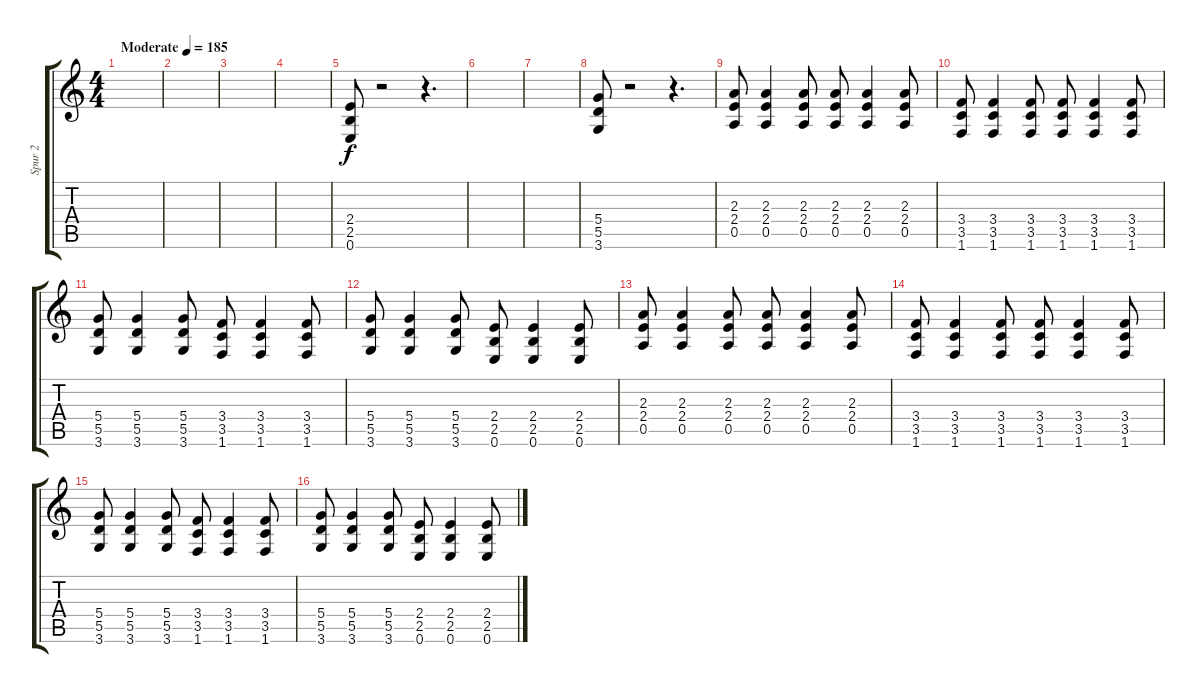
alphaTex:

\track ("Spur 2" "Spur 2") {instrument overdrivenguitar}
\staff {score tabs}
\tuning (E4 B3 G3 D3 A2 E2) {hide}
\ts (4 4)
\tempo (185 "Moderate")
\clef g2
\ks c
|
|
|
|
(2.4 2.5 0.6).8 r.2 r.4{d} |
|
|
(5.4 5.5 3.6).8 r.2 r.4{d} |
(2.3 2.4 0.5).8 (2.3 2.4 0.5).4 (2.3 2.4 0.5).8 (2.3 2.4 0.5).8 (2.3 2.4 0.5).4 (2.3 2.4 0.5).8 |
(3.4 3.5 1.6).8 (3.4 3.5 1.6).4 (3.4 3.5 1.6).8 (3.4 3.5 1.6).8 (3.4 3.5 1.6).4 (3.4 3.5 1.6).8 |
(5.4 5.5 3.6).8 (5.4 5.5 3.6).4 (5.4 5.5 3.6).8 (3.4 3.5 1.6).8 (3.4 3.5 1.6).4 (3.4 3.5 1.6).8 |
(5.4 5.5 3.6).8 (5.4 5.5 3.6).4 (5.4 5.5 3.6).8 (2.4 2.5 0.6).8 (2.4 2.5 0.6).4 (2.4 2.5 0.6).8 |
(2.3 2.4 0.5).8 (2.3 2.4 0.5).4 (2.3 2.4 0.5).8 (2.3 2.4 0.5).8 (2.3 2.4 0.5).4 (2.3 2.4 0.5).8 |
(3.4 3.5 1.6).8 (3.4 3.5 1.6).4 (3.4 3.5 1.6).8 (3.4 3.5 1.6).8 (3.4 3.5 1.6).4 (3.4 3.5 1.6).8 |
(5.4 5.5 3.6).8 (5.4 5.5 3.6).4 (5.4 5.5 3.6).8 (3.4 3.5 1.6).8 (3.4 3.5 1.6).4 (3.4 3.5 1.6).8 |
(5.4 5.5 3.6).8 (5.4 5.5 3.6).4 (5.4 5.5 3.6).8 (2.4 2.5 0.6).8 (2.4 2.5 0.6).4 (2.4 2.5 0.6).8
